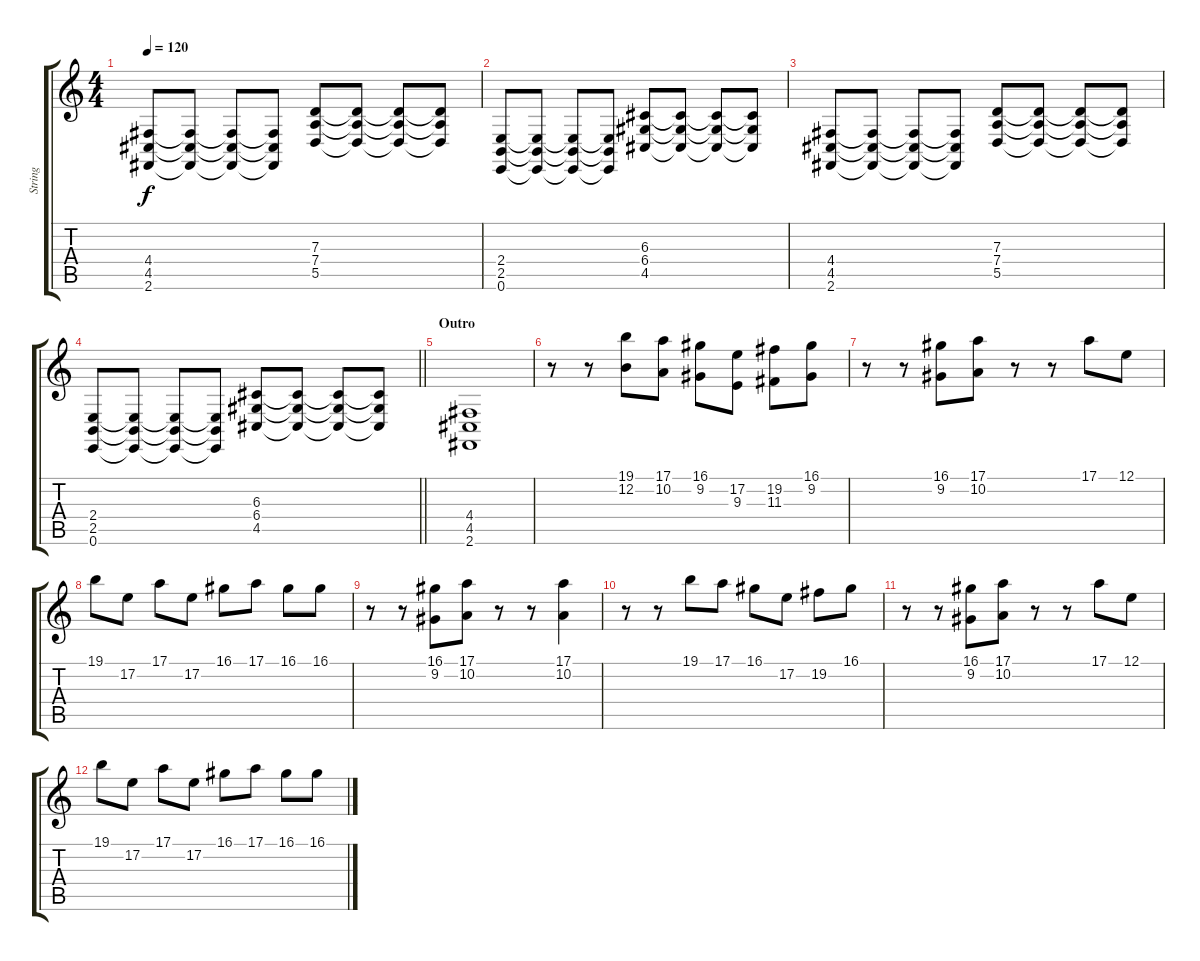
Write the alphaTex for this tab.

\track ("String" "String") {instrument stringensemble1}
\staff {score tabs}
\tuning (E4 B3 G3 D3 A2 E2) {hide}
\ts (4 4)
\tempo 120
\clef g2
\ks c
(4.4 4.5 2.6).8{dy f} (4.4{t} 4.5{t} 2.6{t}).8 (4.4{t} 4.5{t} 2.6{t}).8 (4.4{t} 4.5{t} 2.6{t}).8 (7.3 7.4 5.5).8 (7.3{t} 7.4{t} 5.5{t}).8 (7.3{t} 7.4{t} 5.5{t}).8 (7.3{t} 7.4{t} 5.5{t}).8 |
(2.4 2.5 0.6).8 (2.4{t} 2.5{t} 0.6{t}).8 (2.4{t} 2.5{t} 0.6{t}).8 (2.4{t} 2.5{t} 0.6{t}).8 (6.3 6.4 4.5).8 (6.3{t} 6.4{t} 4.5{t}).8 (6.3{t} 6.4{t} 4.5{t}).8 (6.3{t} 6.4{t} 4.5{t}).8 |
(4.4 4.5 2.6).8 (4.4{t} 4.5{t} 2.6{t}).8 (4.4{t} 4.5{t} 2.6{t}).8 (4.4{t} 4.5{t} 2.6{t}).8 (7.3 7.4 5.5).8 (7.3{t} 7.4{t} 5.5{t}).8 (7.3{t} 7.4{t} 5.5{t}).8 (7.3{t} 7.4{t} 5.5{t}).8 |
\barLineRight lightlight
(2.4 2.5 0.6).8 (2.4{t} 2.5{t} 0.6{t}).8 (2.4{t} 2.5{t} 0.6{t}).8 (2.4{t} 2.5{t} 0.6{t}).8 (6.3 6.4 4.5).8 (6.3{t} 6.4{t} 4.5{t}).8 (6.3{t} 6.4{t} 4.5{t}).8 (6.3{t} 6.4{t} 4.5{t}).8 |
\section ("" "Outro")
(4.4 4.5 2.6).1 |
r.8{volume 6} r.8 (19.1 12.2).8 (17.1 10.2).8 (16.1 9.2).8 (17.2 9.3).8 (19.2 11.3).8 (16.1 9.2).8 |
r.8 r.8 (16.1 9.2).8 (17.1 10.2).8 r.8 r.8 17.1.8 12.1.8 |
19.1.8 17.2.8 17.1.8 17.2.8 16.1.8 17.1.8 16.1.8 16.1.8 |
r.8{volume 5 instrument stringensemble1} r.8 (16.1 9.2).8 (17.1 10.2).8 r.8 r.8 (17.1 10.2).4 |
r.8 r.8 19.1.8 17.1.8 16.1.8 17.2.8 19.2.8 16.1.8 |
r.8 r.8 (16.1 9.2).8 (17.1 10.2).8 r.8 r.8 17.1.8 12.1.8 |
19.1.8 17.2.8 17.1.8 17.2.8 16.1.8 17.1.8 16.1.8 16.1.8
